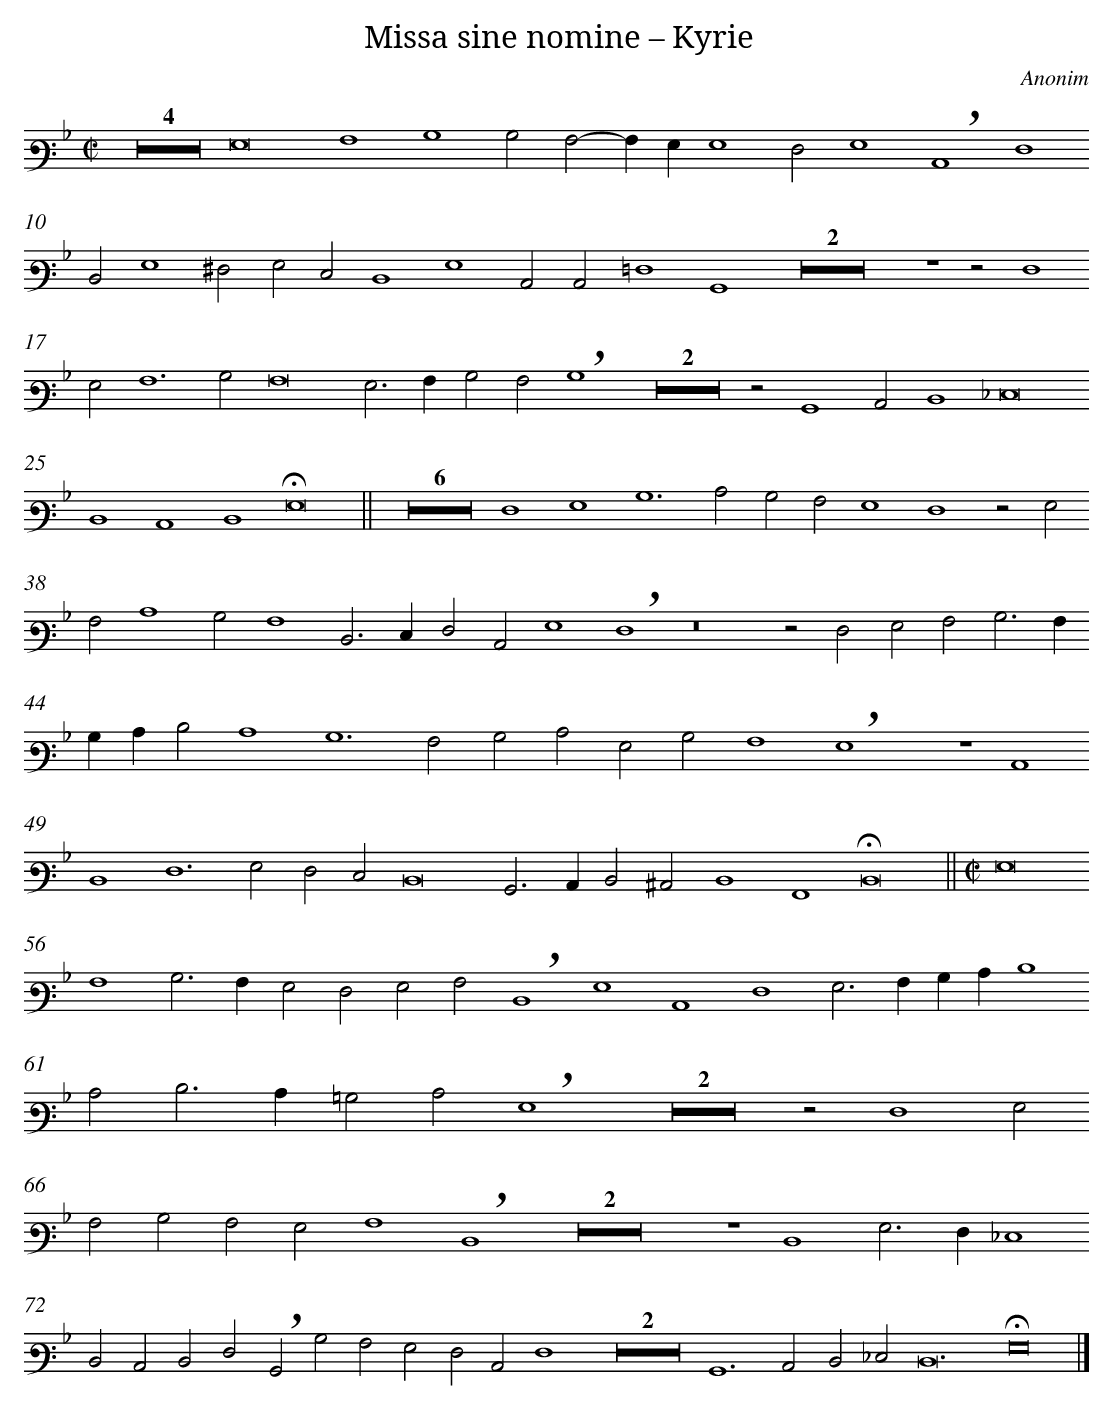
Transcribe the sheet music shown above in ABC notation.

X:1
T: Missa sine nomine – Kyrie
C: Anonim
L: 1/4
M: C|
K: F clef=F3
Z4 [|]
G,8 [|]
A,4B,4 [|]
B,2A,2-A,G,G,4 [|]
F,2G,4 [|]
!breath!C,4F,4 [|]
D,2G,4^F,2 [|]
G,2E,2D,4 [|]
G,4C,2C,2 [|]
=F,4B,,4 [|]
Z2 [|]
z4z2F,4 [|]
G,2A,6 [|]
B,2A,8 [|]
G,3A, [|]
B,2A,2!breath!B,4 [|]
Z2 [|]
z2B,,4C,2 [|]
D,4_E,8 [|]
D,4 [|]
C,4D,4 [|]
!fermata!G,8 ||
Z6 [|]
F,4G,4 [|]
B,6C2 [|]
B,2A,2G,4 [|]
F,4z2G,2 [|]
A,2C4B,2 [|]
A,4D,3E, [|]
F,2C,2G,4 [|]
!breath!F,4z8 [|]
z2F,2 [|]
G,2A,2B,3A, [|]
B,CD2C4 [|]
B,6A,2 [|]
B,2C2G,2B,2 [|]
A,4!breath!G,4 [|]
z4C,4 [|]
D,4F,6 [|]
G,2F,2E,2 [|]
D,8 [|]
B,,2>C,2D,2^C,2 [|]
D,4A,,4 [|]
!fermata!D,8 ||
[M:C|]G,8 [|]
A,4B,3A, [|]
G,2F,2G,2A,2 [|]
!breath!D,4G,4 [|]
C,4F,4 [|]
G,2>A,2B,CD4 [|]
C2D3C [|]
=B,2C2!breath!G,4 [|]
Z2 [|]
z2F,4G,2 [|]
A,2B,2A,2G,2 [|]
A,4!breath!D,4 [|]
Z2 [|]
z4D,4 [|]
G,2>F,2_E,4 [|]
D,2C,2D,2F,2 [|]
!breath!B,,2B,2A,2G,2 [|]
F,2C,2F,4 [|]
Z2 [|]
B,,6C,2 [|]
D,2_E,2D,12 [|]
 [|]
!fermata!G,8 |]
